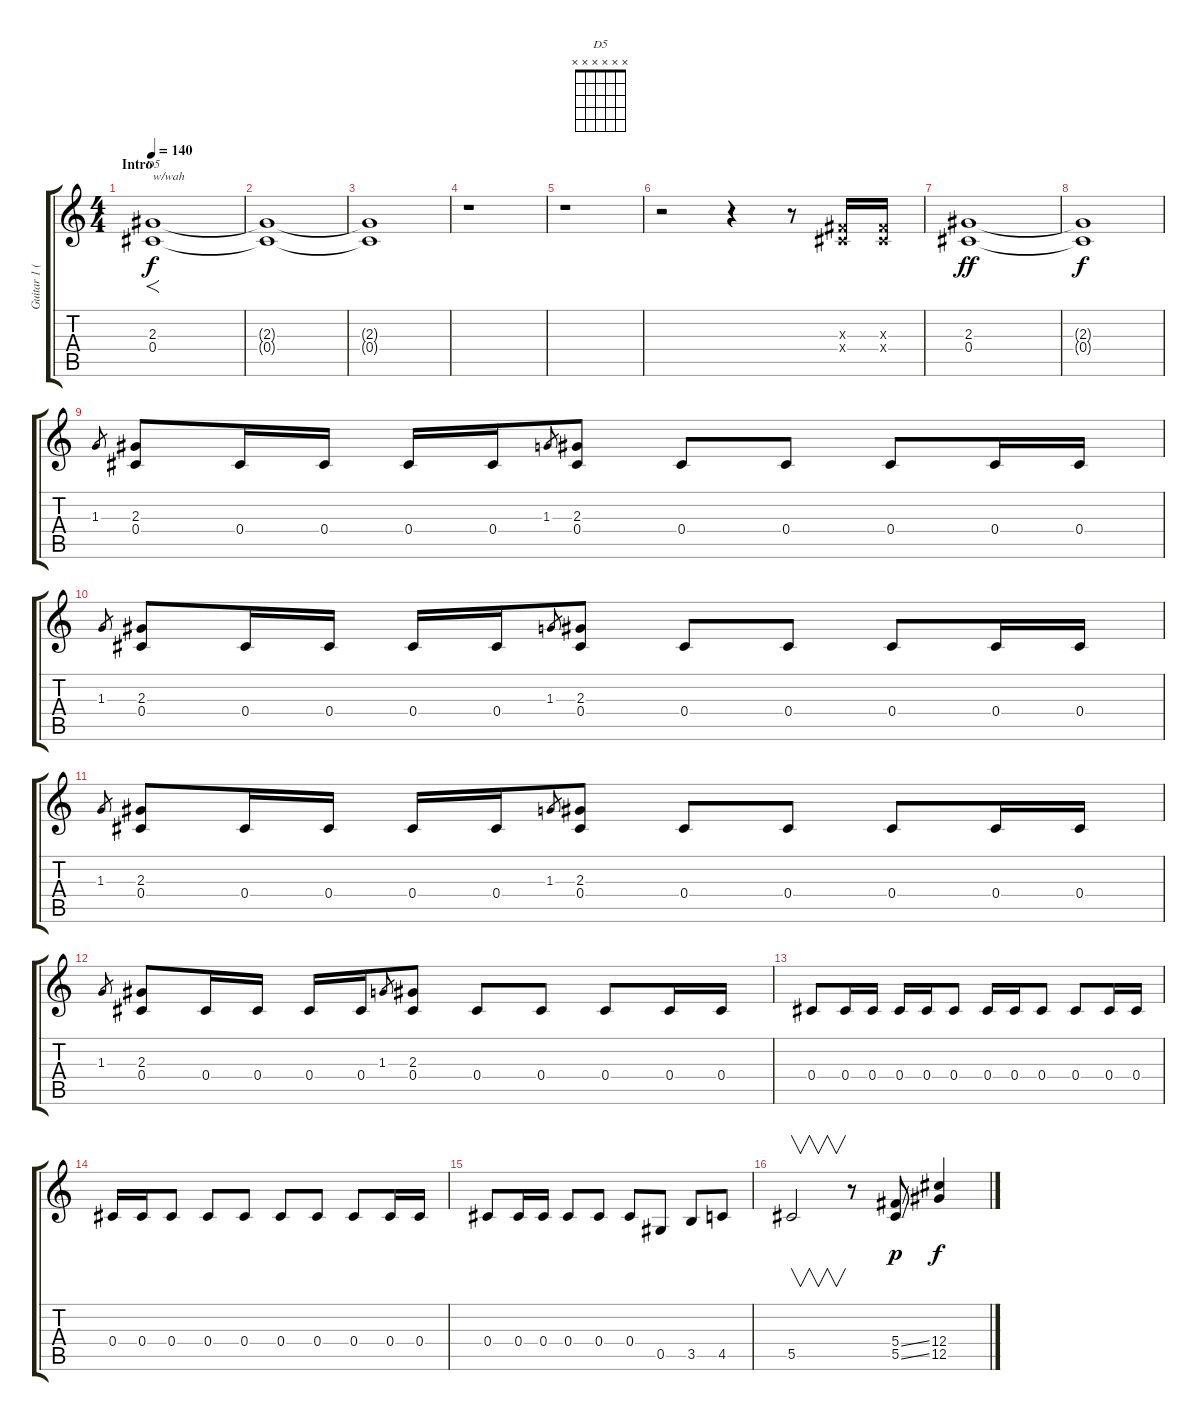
\track ("Guitar 1 (Slash)" "Guitar 1 (") {instrument overdrivenguitar}
\staff {score tabs}
\tuning (Eb4 Bb3 Gb3 Db3 Ab2 Eb2) {hide}
\chord ("D5" x x x x x x) {firstfret 0}
\ts (4 4)
\section ("" "Intro")
\tempo 140
\clef g2
\ks c
(2.3 0.4).1{f ch "D5" txt "w/wah" dy f instrument overdrivenguitar} |
(2.3{t} 0.4{t}).1 |
(2.3{t} 0.4{t}).1 |
r.1 |
r.1 |
r.2 r.4 r.8 (0.3{x} 0.4{x}).16 (0.3{x} 0.4{x}).16 |
(2.3 0.4).1{dy ff} |
(2.3{t} 0.4{t}).1{dy f} |
1.3.8{gr} (2.3 0.4).8 0.4.16 0.4.16 0.4.16 0.4.16 1.3.8{gr} (2.3 0.4).8 0.4.8 0.4.8 0.4.8 0.4.16 0.4.16 |
1.3.8{gr} (2.3 0.4).8 0.4.16 0.4.16 0.4.16 0.4.16 1.3.8{gr} (2.3 0.4).8 0.4.8 0.4.8 0.4.8 0.4.16 0.4.16 |
1.3.8{gr} (2.3 0.4).8 0.4.16 0.4.16 0.4.16 0.4.16 1.3.8{gr} (2.3 0.4).8 0.4.8 0.4.8 0.4.8 0.4.16 0.4.16 |
1.3.8{gr} (2.3 0.4).8 0.4.16 0.4.16 0.4.16 0.4.16 1.3.8{gr} (2.3 0.4).8 0.4.8 0.4.8 0.4.8 0.4.16 0.4.16 |
0.4.8 0.4.16 0.4.16 0.4.16 0.4.16 0.4.8 0.4.16 0.4.16 0.4.8 0.4.8 0.4.16 0.4.16 |
0.4.16 0.4.16 0.4.8 0.4.8 0.4.8 0.4.8 0.4.8 0.4.8 0.4.16 0.4.16 |
0.4.8 0.4.16 0.4.16 0.4.8 0.4.8 0.4.8 0.5.8 3.5.8 4.5.8 |
5.5.2{v} r.8 (5.4{ss} 5.5{ss}).8{dy p} (12.4 12.5).4{dy f}
